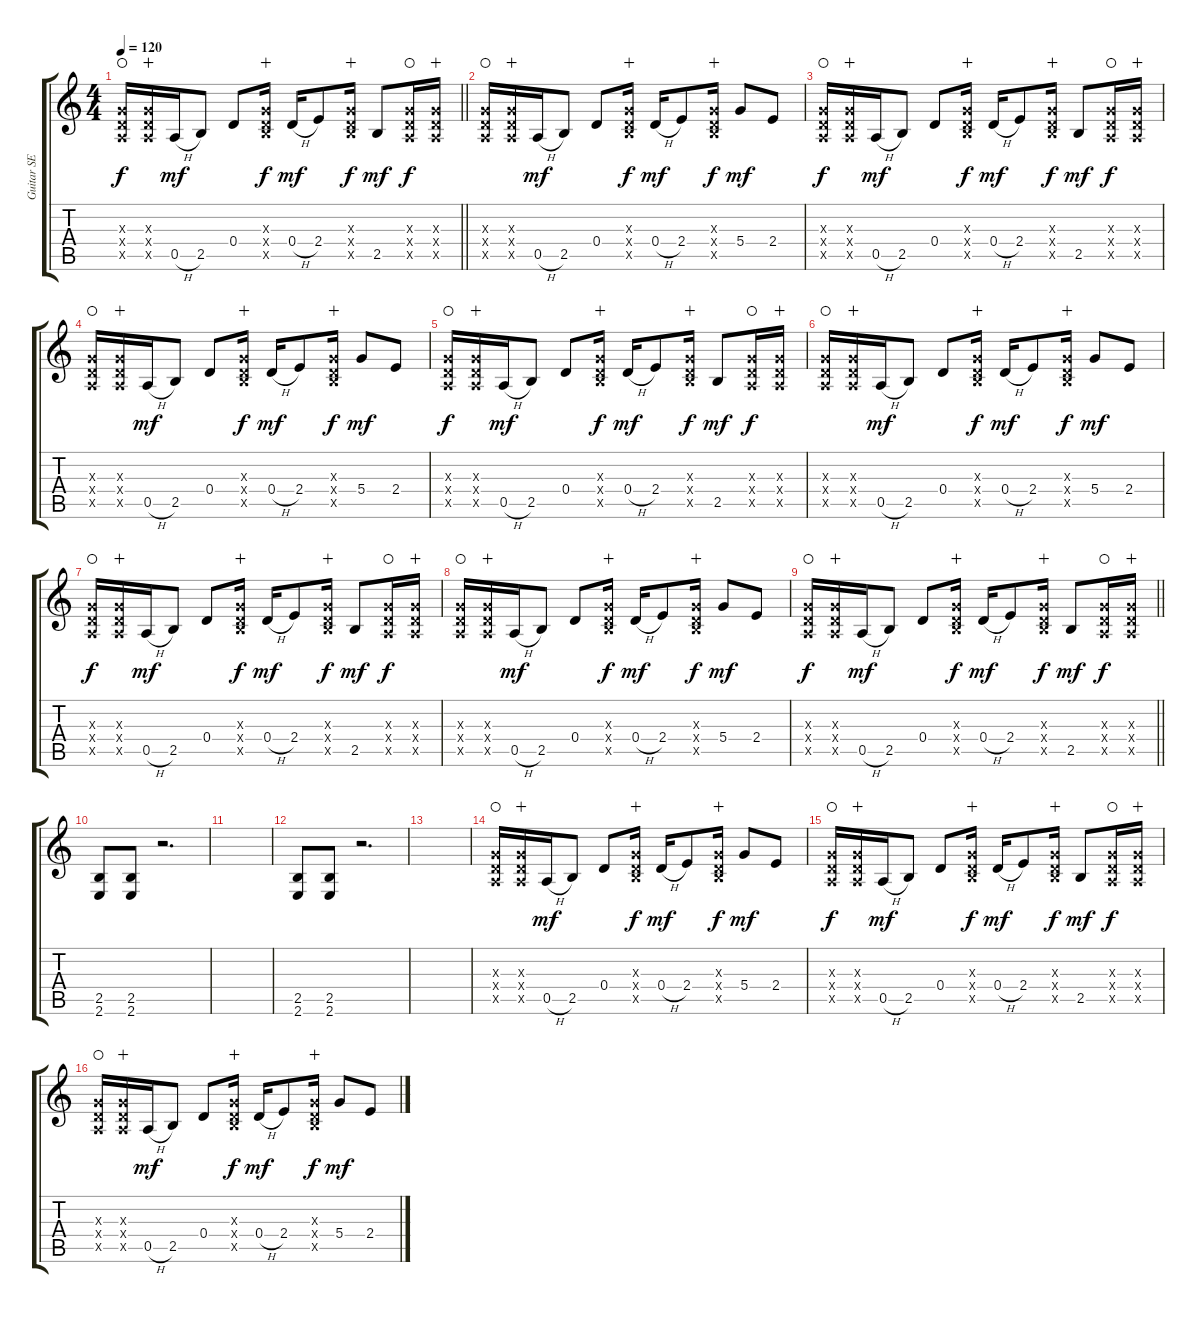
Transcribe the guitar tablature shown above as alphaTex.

\track ("Guitar SE" "Guitar SE") {instrument overdrivenguitar}
\staff {score tabs}
\tuning (E4 B3 G3 D3 A2 D2) {hide}
\ts (4 4)
\tempo 120
\clef g2
\barLineRight lightlight
\ks c
(0.3{x} 0.4{x} 0.5{x}).16{dy f waho} (0.3{x} 0.4{x} 0.5{x}).16{wahc} 0.5{h}.16{dy mf} 2.5.8 0.4.8 (0.3{x} 0.4{x} 2.5{x}).16{dy f wahc} 0.4{h}.16{dy mf} 2.4.8 (0.3{x} 0.4{x} 2.5{x}).16{dy f wahc} 2.5.8{dy mf} (0.3{x} 0.4{x} 0.5{x}).16{dy f waho} (0.3{x} 0.4{x} 0.5{x}).16{wahc} |
(0.3{x} 0.4{x} 0.5{x}).16{waho} (0.3{x} 0.4{x} 0.5{x}).16{wahc} 0.5{h}.16{dy mf} 2.5.8 0.4.8 (0.3{x} 0.4{x} 2.5{x}).16{dy f wahc} 0.4{h}.16{dy mf} 2.4.8 (0.3{x} 0.4{x} 2.5{x}).16{dy f wahc} 5.4.8{dy mf} 2.4.8 |
(0.3{x} 0.4{x} 0.5{x}).16{dy f waho} (0.3{x} 0.4{x} 0.5{x}).16{wahc} 0.5{h}.16{dy mf} 2.5.8 0.4.8 (0.3{x} 0.4{x} 2.5{x}).16{dy f wahc} 0.4{h}.16{dy mf} 2.4.8 (0.3{x} 0.4{x} 2.5{x}).16{dy f wahc} 2.5.8{dy mf} (0.3{x} 0.4{x} 0.5{x}).16{dy f waho} (0.3{x} 0.4{x} 0.5{x}).16{wahc} |
(0.3{x} 0.4{x} 0.5{x}).16{waho} (0.3{x} 0.4{x} 0.5{x}).16{wahc} 0.5{h}.16{dy mf} 2.5.8 0.4.8 (0.3{x} 0.4{x} 2.5{x}).16{dy f wahc} 0.4{h}.16{dy mf} 2.4.8 (0.3{x} 0.4{x} 2.5{x}).16{dy f wahc} 5.4.8{dy mf} 2.4.8 |
(0.3{x} 0.4{x} 0.5{x}).16{dy f waho} (0.3{x} 0.4{x} 0.5{x}).16{wahc} 0.5{h}.16{dy mf} 2.5.8 0.4.8 (0.3{x} 0.4{x} 2.5{x}).16{dy f wahc} 0.4{h}.16{dy mf} 2.4.8 (0.3{x} 0.4{x} 2.5{x}).16{dy f wahc} 2.5.8{dy mf} (0.3{x} 0.4{x} 0.5{x}).16{dy f waho} (0.3{x} 0.4{x} 0.5{x}).16{wahc} |
(0.3{x} 0.4{x} 0.5{x}).16{waho} (0.3{x} 0.4{x} 0.5{x}).16{wahc} 0.5{h}.16{dy mf} 2.5.8 0.4.8 (0.3{x} 0.4{x} 2.5{x}).16{dy f wahc} 0.4{h}.16{dy mf} 2.4.8 (0.3{x} 0.4{x} 2.5{x}).16{dy f wahc} 5.4.8{dy mf} 2.4.8 |
(0.3{x} 0.4{x} 0.5{x}).16{dy f waho} (0.3{x} 0.4{x} 0.5{x}).16{wahc} 0.5{h}.16{dy mf} 2.5.8 0.4.8 (0.3{x} 0.4{x} 2.5{x}).16{dy f wahc} 0.4{h}.16{dy mf} 2.4.8 (0.3{x} 0.4{x} 2.5{x}).16{dy f wahc} 2.5.8{dy mf} (0.3{x} 0.4{x} 0.5{x}).16{dy f waho} (0.3{x} 0.4{x} 0.5{x}).16{wahc} |
(0.3{x} 0.4{x} 0.5{x}).16{waho} (0.3{x} 0.4{x} 0.5{x}).16{wahc} 0.5{h}.16{dy mf} 2.5.8 0.4.8 (0.3{x} 0.4{x} 2.5{x}).16{dy f wahc} 0.4{h}.16{dy mf} 2.4.8 (0.3{x} 0.4{x} 2.5{x}).16{dy f wahc} 5.4.8{dy mf} 2.4.8 |
\barLineRight lightlight
(0.3{x} 0.4{x} 0.5{x}).16{dy f waho} (0.3{x} 0.4{x} 0.5{x}).16{wahc} 0.5{h}.16{dy mf} 2.5.8 0.4.8 (0.3{x} 0.4{x} 2.5{x}).16{dy f wahc} 0.4{h}.16{dy mf} 2.4.8 (0.3{x} 0.4{x} 2.5{x}).16{dy f wahc} 2.5.8{dy mf} (0.3{x} 0.4{x} 0.5{x}).16{dy f waho} (0.3{x} 0.4{x} 0.5{x}).16{wahc} |
(2.5 2.6).8 (2.5 2.6).8 r.2{d} |
|
(2.5 2.6).8 (2.5 2.6).8 r.2{d} |
|
(0.3{x} 0.4{x} 0.5{x}).16{waho} (0.3{x} 0.4{x} 0.5{x}).16{wahc} 0.5{h}.16{dy mf} 2.5.8 0.4.8 (0.3{x} 0.4{x} 2.5{x}).16{dy f wahc} 0.4{h}.16{dy mf} 2.4.8 (0.3{x} 0.4{x} 2.5{x}).16{dy f wahc} 5.4.8{dy mf} 2.4.8 |
(0.3{x} 0.4{x} 0.5{x}).16{dy f waho} (0.3{x} 0.4{x} 0.5{x}).16{wahc} 0.5{h}.16{dy mf} 2.5.8 0.4.8 (0.3{x} 0.4{x} 2.5{x}).16{dy f wahc} 0.4{h}.16{dy mf} 2.4.8 (0.3{x} 0.4{x} 2.5{x}).16{dy f wahc} 2.5.8{dy mf} (0.3{x} 0.4{x} 0.5{x}).16{dy f waho} (0.3{x} 0.4{x} 0.5{x}).16{wahc} |
(0.3{x} 0.4{x} 0.5{x}).16{waho} (0.3{x} 0.4{x} 0.5{x}).16{wahc} 0.5{h}.16{dy mf} 2.5.8 0.4.8 (0.3{x} 0.4{x} 2.5{x}).16{dy f wahc} 0.4{h}.16{dy mf} 2.4.8 (0.3{x} 0.4{x} 2.5{x}).16{dy f wahc} 5.4.8{dy mf} 2.4.8
